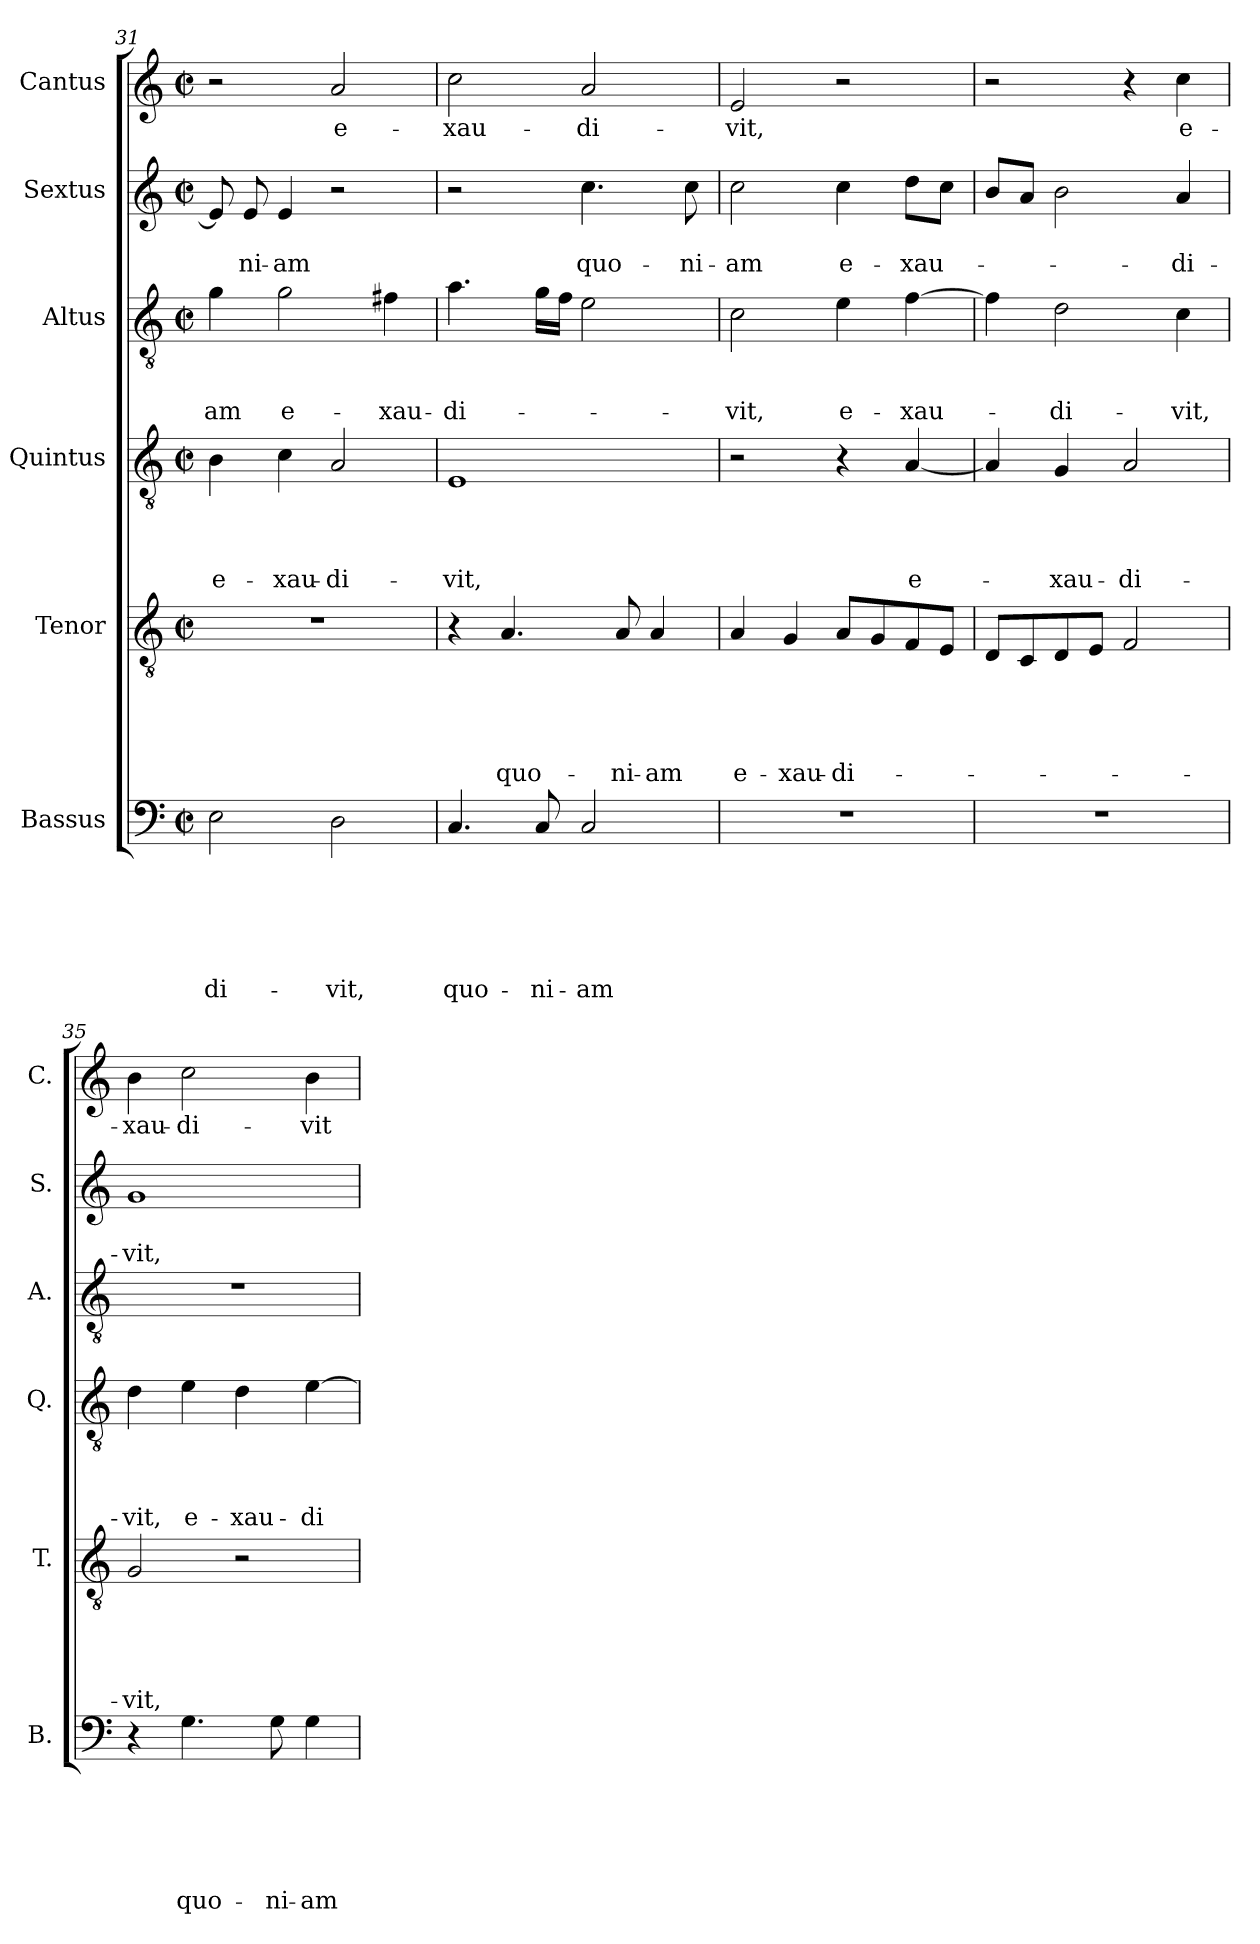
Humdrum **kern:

**kern	**text	**text	**text	**text	**text	**text	**kern	**text	**text	**text	**text	**text	**kern	**text	**text	**text	**text	**kern	**text	**text	**text	**kern	**text	**text	**kern	**text
*part6	*part6	*part6	*part6	*part6	*part6	*part6	*part5	*part5	*part5	*part5	*part5	*part5	*part4	*part4	*part4	*part4	*part4	*part3	*part3	*part3	*part3	*part2	*part2	*part2	*part1	*part1
*staff6	*staff6	*staff6	*staff6	*staff6	*staff6	*staff6	*staff5	*staff5	*staff5	*staff5	*staff5	*staff5	*staff4	*staff4	*staff4	*staff4	*staff4	*staff3	*staff3	*staff3	*staff3	*staff2	*staff2	*staff2	*staff1	*staff1
*I"Bassus	*	*	*	*	*	*	*I"Tenor	*	*	*	*	*	*I"Quintus	*	*	*	*	*I"Altus	*	*	*	*I"Sextus	*	*	*I"Cantus	*
*I'B.	*	*	*	*	*	*	*I'T.	*	*	*	*	*	*I'Q.	*	*	*	*	*I'A.	*	*	*	*I'S.	*	*	*I'C.	*
*clefF4	*	*	*	*	*	*	*clefGv2	*	*	*	*	*	*clefGv2	*	*	*	*	*clefGv2	*	*	*	*clefG2	*	*	*clefG2	*
*k[]	*	*	*	*	*	*	*k[]	*	*	*	*	*	*k[]	*	*	*	*	*k[]	*	*	*	*k[]	*	*	*k[]	*
*C:	*	*	*	*	*	*	*C:	*	*	*	*	*	*C:	*	*	*	*	*C:	*	*	*	*C:	*	*	*C:	*
*M2/2	*	*	*	*	*	*	*M2/2	*	*	*	*	*	*M2/2	*	*	*	*	*M2/2	*	*	*	*M2/2	*	*	*M2/2	*
*met(c|)	*	*	*	*	*	*	*met(c|)	*	*	*	*	*	*met(c|)	*	*	*	*	*met(c|)	*	*	*	*met(c|)	*	*	*met(c|)	*
=31	=31	=31	=31	=31	=31	=31	=31	=31	=31	=31	=31	=31	=31	=31	=31	=31	=31	=31	=31	=31	=31	=31	=31	=31	=31	=31
!	!	!	!	!	!	!LO:LY:b	!	!	!	!	!	!	!	!	!	!	!LO:LY:b	!	!	!	!LO:LY:b	!	!	!	!	!
2E\	.	.	.	.	.	-di-	1r	.	.	.	.	.	4B\	.	.	.	e-	4g\	.	.	-am	8e/]	.	.	2r	.
!	!	!	!	!	!	!	!	!	!	!	!	!	!	!	!	!	!	!	!	!	!	!	!	!LO:LY:b	!	!
.	.	.	.	.	.	.	.	.	.	.	.	.	.	.	.	.	.	.	.	.	.	8e/	.	-ni-	.	.
!	!	!	!	!	!	!	!	!	!	!	!	!	!	!	!	!	!LO:LY:b	!	!	!	!LO:LY:b	!	!	!LO:LY:b:rj	!	!
.	.	.	.	.	.	.	.	.	.	.	.	.	4c\	.	.	.	-xau-	2g\	.	.	e-	4e/	.	-am	.	.
!	!	!	!	!	!	!LO:LY:b	!	!	!	!	!	!	!	!	!	!	!LO:LY:b	!	!	!	!	!	!	!	!	!LO:LY:b
2D\	.	.	.	.	.	-vit,	.	.	.	.	.	.	2A/	.	.	.	-di-	.	.	.	.	2r	.	.	2a/	e-
!	!	!	!	!	!	!	!	!	!	!	!	!	!	!	!	!	!	!	!	!	!LO:LY:b	!	!	!	!	!
.	.	.	.	.	.	.	.	.	.	.	.	.	.	.	.	.	.	4f#X\	.	.	-xau-	.	.	.	.	.
!!LO:PB:g=z
=32	=32	=32	=32	=32	=32	=32	=32	=32	=32	=32	=32	=32	=32	=32	=32	=32	=32	=32	=32	=32	=32	=32	=32	=32	=32	=32
!	!	!	!	!	!	!LO:LY:b	!	!	!	!	!	!	!	!	!	!	!LO:LY:b	!	!	!	!LO:LY:b	!	!	!	!	!LO:LY:b
4.C/	.	.	.	.	.	quo-	4r	.	.	.	.	.	1E	.	.	.	-vit,	4.a\	.	.	-di-	2r	.	.	2cc\	-xau-
!	!	!	!	!	!	!	!	!	!	!	!	!LO:LY:b	!	!	!	!	!	!	!	!	!	!	!	!	!	!
.	.	.	.	.	.	.	4.A/	.	.	.	.	quo-	.	.	.	.	.	.	.	.	.	.	.	.	.	.
!	!	!	!	!	!	!LO:LY:b	!	!	!	!	!	!	!	!	!	!	!	!	!	!	!	!	!	!	!	!
8C/	.	.	.	.	.	-ni-	.	.	.	.	.	.	.	.	.	.	.	16g\LL	.	.	.	.	.	.	.	.
.	.	.	.	.	.	.	.	.	.	.	.	.	.	.	.	.	.	16f\JJ	.	.	.	.	.	.	.	.
!	!	!	!	!	!	!LO:LY:b	!	!	!	!	!	!	!	!	!	!	!	!	!	!	!	!	!	!LO:LY:b	!	!LO:LY:b
2C/	.	.	.	.	.	-am	.	.	.	.	.	.	.	.	.	.	.	2e\	.	.	.	4.cc\	.	quo-	2a/	-di-
!	!	!	!	!	!	!	!	!	!	!	!	!LO:LY:b	!	!	!	!	!	!	!	!	!	!	!	!	!	!
.	.	.	.	.	.	.	8A/	.	.	.	.	-ni-	.	.	.	.	.	.	.	.	.	.	.	.	.	.
!	!	!	!	!	!	!	!	!	!	!	!	!LO:LY:b:rj	!	!	!	!	!	!	!	!	!	!	!	!	!	!
.	.	.	.	.	.	.	4A/	.	.	.	.	-am	.	.	.	.	.	.	.	.	.	.	.	.	.	.
!	!	!	!	!	!	!	!	!	!	!	!	!	!	!	!	!	!	!	!	!	!	!	!	!LO:LY:b	!	!
.	.	.	.	.	.	.	.	.	.	.	.	.	.	.	.	.	.	.	.	.	.	8cc\	.	-ni-	.	.
=33	=33	=33	=33	=33	=33	=33	=33	=33	=33	=33	=33	=33	=33	=33	=33	=33	=33	=33	=33	=33	=33	=33	=33	=33	=33	=33
!	!	!	!	!	!	!	!	!	!	!	!	!LO:LY:b	!	!	!	!	!	!	!	!	!LO:LY:b	!	!	!LO:LY:b	!	!LO:LY:b
1r	.	.	.	.	.	.	4A/	.	.	.	.	e-	2r	.	.	.	.	2c\	.	.	-vit,	2cc\	.	-am	2e/	-vit,
!	!	!	!	!	!	!	!	!	!	!	!	!LO:LY:b	!	!	!	!	!	!	!	!	!	!	!	!	!	!
.	.	.	.	.	.	.	4G/	.	.	.	.	-xau-	.	.	.	.	.	.	.	.	.	.	.	.	.	.
!	!	!	!	!	!	!	!	!	!	!	!	!LO:LY:b	!	!	!	!	!	!	!	!	!LO:LY:b	!	!	!LO:LY:b	!	!
.	.	.	.	.	.	.	8A/L	.	.	.	.	-di-	4r	.	.	.	.	4e\	.	.	e-	4cc\	.	e-	2r	.
.	.	.	.	.	.	.	8G/	.	.	.	.	.	.	.	.	.	.	.	.	.	.	.	.	.	.	.
!	!	!	!	!	!	!	!	!	!	!	!	!	!	!	!	!	!LO:LY:b	!	!	!	!LO:LY:b	!	!	!LO:LY:b	!	!
.	.	.	.	.	.	.	8F/	.	.	.	.	.	[<4A/	.	.	.	e-	[>4f\	.	.	-xau-	8dd\L	.	-xau-	.	.
.	.	.	.	.	.	.	8E/J	.	.	.	.	.	.	.	.	.	.	.	.	.	.	8cc\J	.	.	.	.
=34	=34	=34	=34	=34	=34	=34	=34	=34	=34	=34	=34	=34	=34	=34	=34	=34	=34	=34	=34	=34	=34	=34	=34	=34	=34	=34
1r	.	.	.	.	.	.	8D/L	.	.	.	.	.	4A/]	.	.	.	.	4f\]	.	.	.	8b/L	.	.	2r	.
.	.	.	.	.	.	.	8C/	.	.	.	.	.	.	.	.	.	.	.	.	.	.	8a/J	.	.	.	.
!	!	!	!	!	!	!	!	!	!	!	!	!	!	!	!	!	!LO:LY:b	!	!	!	!LO:LY:b	!	!	!	!	!
.	.	.	.	.	.	.	8D/	.	.	.	.	.	4G/	.	.	.	-xau-	2d\	.	.	-di-	2b\	.	.	.	.
.	.	.	.	.	.	.	8E/J	.	.	.	.	.	.	.	.	.	.	.	.	.	.	.	.	.	.	.
!	!	!	!	!	!	!	!	!	!	!	!	!	!	!	!	!	!LO:LY:b	!	!	!	!	!	!	!	!	!
.	.	.	.	.	.	.	2F/	.	.	.	.	.	2A/	.	.	.	-di-	.	.	.	.	.	.	.	4r	.
!	!	!	!	!	!	!	!	!	!	!	!	!	!	!	!	!	!	!	!	!	!LO:LY:b	!	!	!LO:LY:b	!	!LO:LY:b
.	.	.	.	.	.	.	.	.	.	.	.	.	.	.	.	.	.	4c\	.	.	-vit,	4a/	.	-di-	4cc\	e-
=35	=35	=35	=35	=35	=35	=35	=35	=35	=35	=35	=35	=35	=35	=35	=35	=35	=35	=35	=35	=35	=35	=35	=35	=35	=35	=35
!	!	!	!	!	!	!	!	!	!	!	!	!LO:LY:b	!	!	!	!	!LO:LY:b	!	!	!	!	!	!	!LO:LY:b	!	!LO:LY:b
4r	.	.	.	.	.	.	2G/	.	.	.	.	-vit,	4d\	.	.	.	-vit,	1r	.	.	.	1g	.	-vit,-	4b\	-xau-
!	!	!	!	!	!	!LO:LY:b	!	!	!	!	!	!	!	!	!	!	!LO:LY:b	!	!	!	!	!	!	!	!	!LO:LY:b
4.G\	.	.	.	.	.	quo-	.	.	.	.	.	.	4e\	.	.	.	e-	.	.	.	.	.	.	.	2cc\	-di-
!	!	!	!	!	!	!	!	!	!	!	!	!	!	!	!	!	!LO:LY:b	!	!	!	!	!	!	!	!	!
.	.	.	.	.	.	.	2r	.	.	.	.	.	4d\	.	.	.	-xau-	.	.	.	.	.	.	.	.	.
!	!	!	!	!	!	!LO:LY:b	!	!	!	!	!	!	!	!	!	!	!	!	!	!	!	!	!	!	!	!
8G\	.	.	.	.	.	-ni-	.	.	.	.	.	.	.	.	.	.	.	.	.	.	.	.	.	.	.	.
!	!	!	!	!	!	!LO:LY:b:rj	!	!	!	!	!	!	!	!	!	!	!LO:LY:b	!	!	!	!	!	!	!	!	!LO:LY:b
4G\	.	.	.	.	.	-am	.	.	.	.	.	.	[>4e\	.	.	.	-di-	.	.	.	.	.	.	.	4b\	-vit
=	=	=	=	=	=	=	=	=	=	=	=	=	=	=	=	=	=	=	=	=	=	=	=	=	=	=
*-	*-	*-	*-	*-	*-	*-	*-	*-	*-	*-	*-	*-	*-	*-	*-	*-	*-	*-	*-	*-	*-	*-	*-	*-	*-	*-
